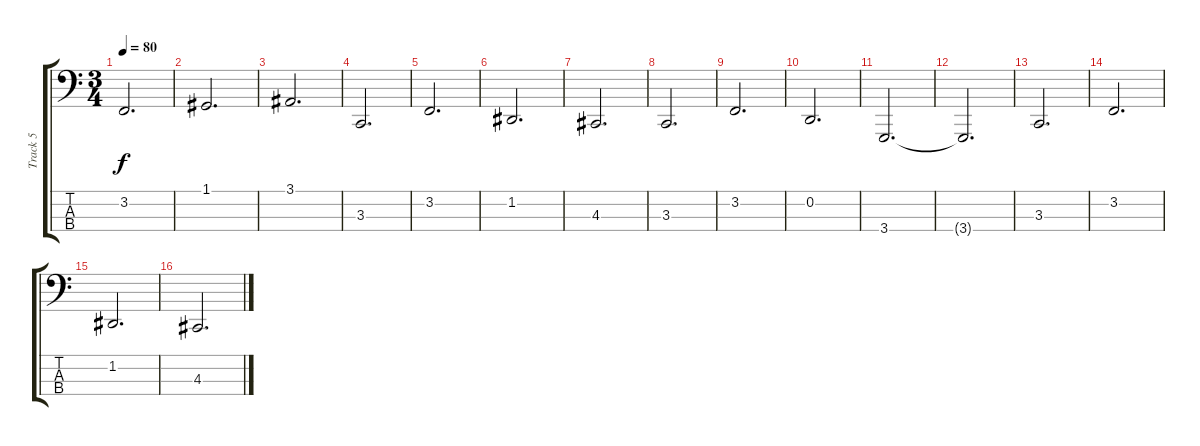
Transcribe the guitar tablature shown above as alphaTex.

\track ("Track 5" "Track 5") {instrument electricpiano1}
\staff {score tabs}
\tuning (G2 D2 A1 E1) {hide}
\ts (3 4)
\tempo 80
\clef f4
\ks c
3.2.2{d dy f} |
1.1.2{d} |
3.1.2{d} |
3.3.2{d} |
3.2.2{d} |
1.2.2{d} |
4.3.2{d} |
3.3.2{d} |
3.2.2{d} |
0.2.2{d} |
3.4.2{d} |
3.4{t}.2{d} |
3.3.2{d} |
3.2.2{d} |
1.2.2{d} |
4.3.2{d}
